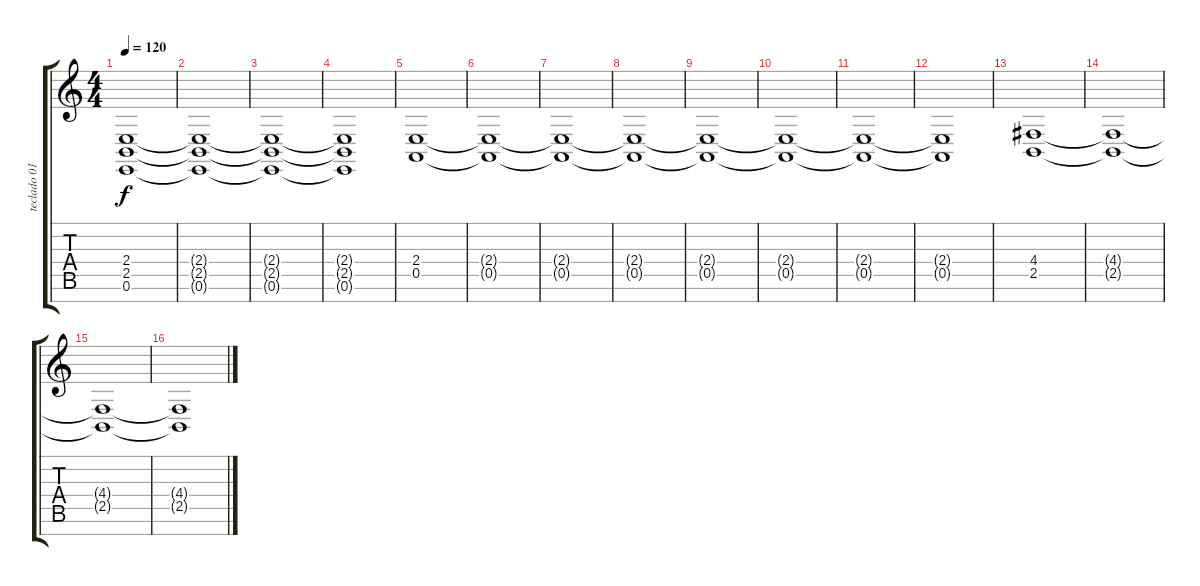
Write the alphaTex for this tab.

\track ("teclado 01" "teclado 01") {instrument stringensemble1}
\staff {score tabs}
\tuning (E4 B3 G3 D3 A2 E2 B1) {hide}
\ts (4 4)
\tempo 120
\clef g2
\ks c
(2.4{t} 2.5{t} 0.6{t}).1{dy f} |
(2.4{t} 2.5{t} 0.6{t}).1 |
(2.4{t} 2.5{t} 0.6{t}).1 |
(2.4{t} 2.5{t} 0.6{t}).1 |
(2.4 0.5).1 |
(2.4{t} 0.5{t}).1 |
(2.4{t} 0.5{t}).1 |
(2.4{t} 0.5{t}).1 |
(2.4{t} 0.5{t}).1 |
(2.4{t} 0.5{t}).1 |
(2.4{t} 0.5{t}).1 |
(2.4{t} 0.5{t}).1 |
(4.4 2.5).1 |
(4.4{t} 2.5{t}).1 |
(4.4{t} 2.5{t}).1 |
(4.4{t} 2.5{t}).1
